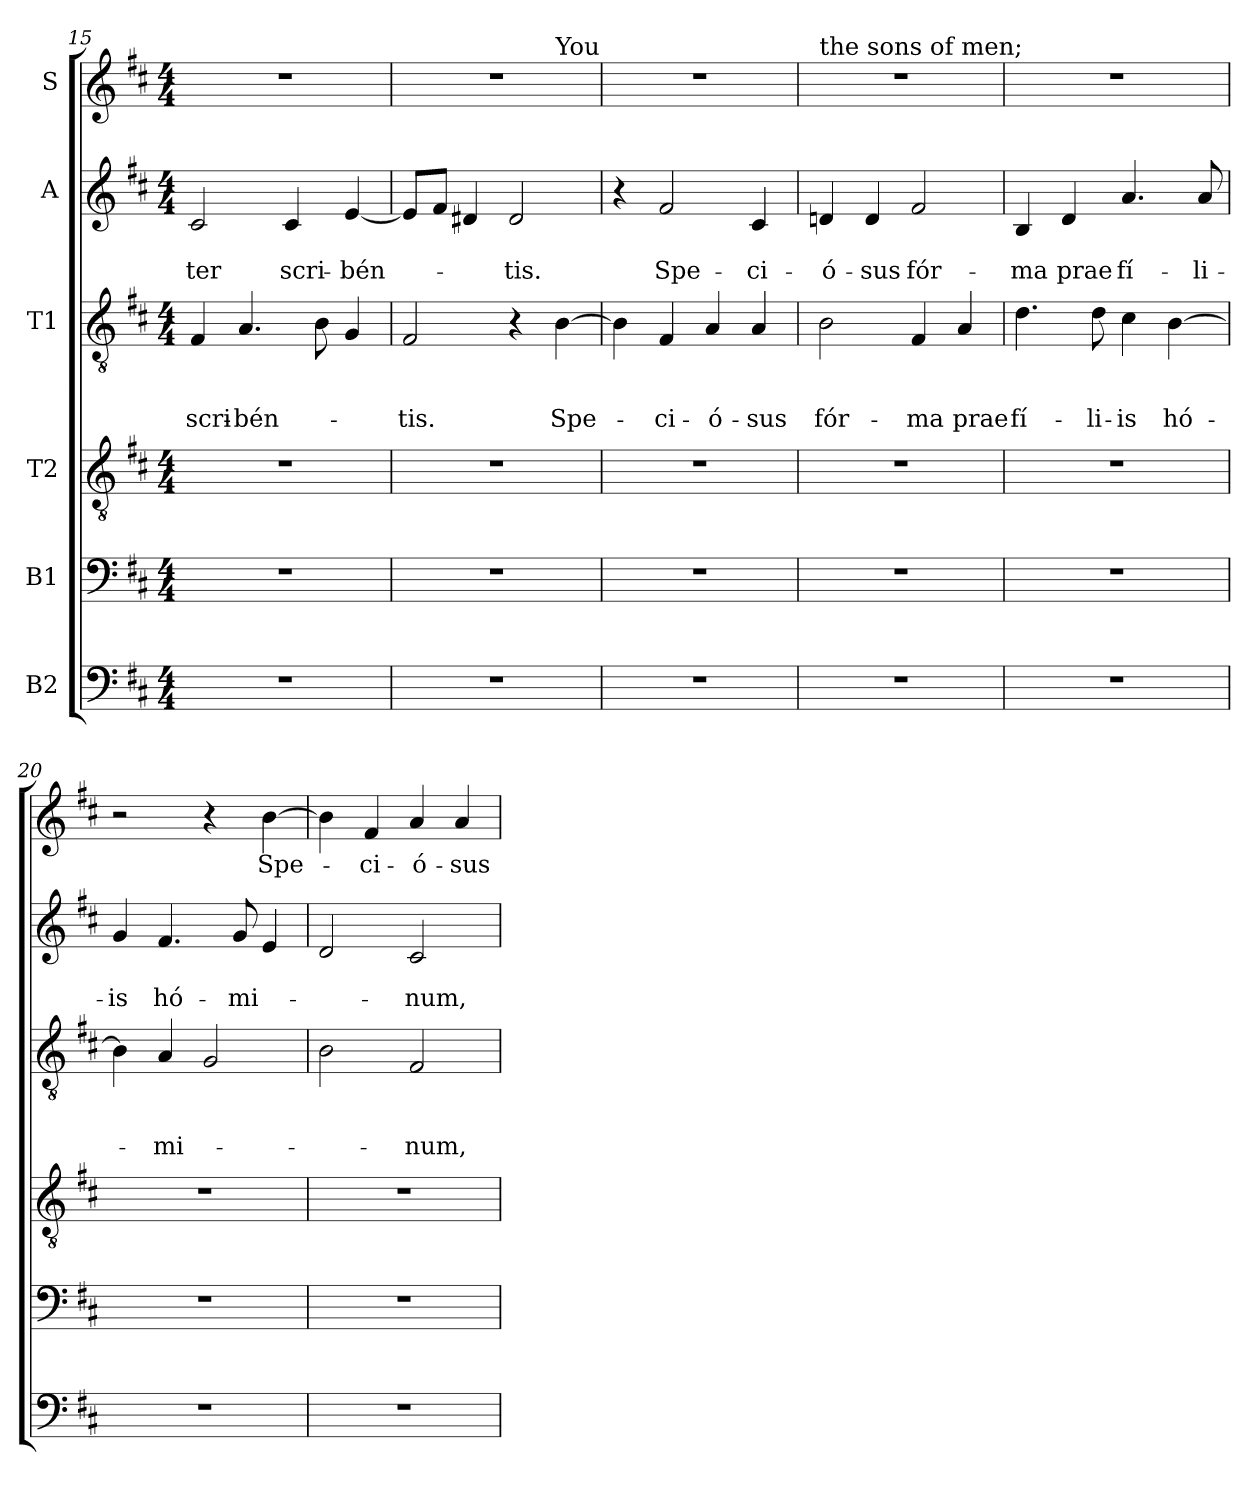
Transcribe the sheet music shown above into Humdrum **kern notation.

**kern	**kern	**kern	**kern	**text	**text	**text	**kern	**text	**text	**kern	**text
*part6	*part5	*part4	*part3	*part3	*part3	*part3	*part2	*part2	*part2	*part1	*part1
*staff6	*staff5	*staff4	*staff3	*staff3	*staff3	*staff3	*staff2	*staff2	*staff2	*staff1	*staff1
*I"B2	*I"B1	*I"T2	*I"T1	*	*	*	*I"A	*	*	*I"S	*
*clefF4	*clefF4	*clefGv2	*clefGv2	*	*	*	*clefG2	*	*	*clefG2	*
*k[f#c#]	*k[f#c#]	*k[f#c#]	*k[f#c#]	*	*	*	*k[f#c#]	*	*	*k[f#c#]	*
*D:	*D:	*D:	*D:	*	*	*	*D:	*	*	*D:	*
*M4/4	*M4/4	*M4/4	*M4/4	*	*	*	*M4/4	*	*	*M4/4	*
=15	=15	=15	=15	=15	=15	=15	=15	=15	=15	=15	=15
!	!	!	!	!	!	!LO:LY:b	!	!	!LO:LY:b	!	!
1r	1r	1r	4F#/	.	.	scri-	2c#/	.	-ter	1r	.
!	!	!	!	!	!	!LO:LY:b	!	!	!	!	!
.	.	.	4.A/	.	.	-bén-	.	.	.	.	.
!	!	!	!	!	!	!	!	!	!LO:LY:b	!	!
.	.	.	.	.	.	.	4c#/	.	scri-	.	.
.	.	.	8B\	.	.	.	.	.	.	.	.
!	!	!	!	!	!	!	!	!	!LO:LY:b	!	!
.	.	.	4G/	.	.	.	[4e/	.	-bén-	.	.
=16	=16	=16	=16	=16	=16	=16	=16	=16	=16	=16	=16
!	!	!	!	!	!	!LO:LY:b	!	!	!	!	!
*	*	*	*	*	*	*	*	*	*	*^	*
1r	1r	1r	2F#/	.	.	-tis.	8e/L]	.	.	1r	2.ryy	.
.	.	.	.	.	.	.	8f#/J	.	.	.	.	.
.	.	.	.	.	.	.	4d#X/	.	.	.	.	.
!	!	!	!	!	!	!	!	!	!LO:LY:b	!	!	!
.	.	.	4r	.	.	.	2d#/	.	-tis.	.	.	.
!	!	!	!	!	!	!	!	!	!	!	!LO:TX:a:t=You	!
!	!	!	!	!	!	!LO:LY:b	!	!	!	!	!	!
.	.	.	[4B\	.	.	Spe-	.	.	.	.	4ryy	.
!!LO:PB:g=z
=17	=17	=17	=17	=17	=17	=17	=17	=17	=17	=17	=17	=17
!	!	!	!	!	!	!	!	!	!	!LO:TX:a:t=are the fairest of	!	!
*	*	*	*	*	*	*	*	*	*	*v	*v	*
1r	1r	1r	4B\]	.	.	.	4r	.	.	1r	.
!	!	!	!	!	!	!LO:LY:b	!	!	!LO:LY:b	!	!
.	.	.	4F#/	.	.	-ci-	2f#/	.	Spe-	.	.
!	!	!	!	!	!	!LO:LY:b	!	!	!	!	!
.	.	.	4A/	.	.	-ó-	.	.	.	.	.
!	!	!	!	!	!	!LO:LY:b	!	!	!LO:LY:b	!	!
.	.	.	4A/	.	.	-sus	4c#/	.	-ci-	.	.
=18	=18	=18	=18	=18	=18	=18	=18	=18	=18	=18	=18
!	!	!	!	!	!	!	!	!	!	!LO:TX:a:t=the sons of men;	!
!	!	!	!	!	!	!LO:LY:b	!	!	!LO:LY:b	!	!
1r	1r	1r	2B\	.	.	fór-	4dni/	.	-ó-	1r	.
!	!	!	!	!	!	!	!	!	!LO:LY:b	!	!
.	.	.	.	.	.	.	4d/	.	-sus	.	.
!	!	!	!	!	!	!LO:LY:b	!	!	!LO:LY:b	!	!
.	.	.	4F#/	.	.	-ma	2f#/	.	fór-	.	.
!	!	!	!	!	!	!LO:LY:b	!	!	!	!	!
.	.	.	4A/	.	.	prae	.	.	.	.	.
=19	=19	=19	=19	=19	=19	=19	=19	=19	=19	=19	=19
!	!	!	!	!	!	!LO:LY:b	!	!	!LO:LY:b	!	!
1r	1r	1r	4.d\	.	.	fí-	4B/	.	-ma	1r	.
!	!	!	!	!	!	!	!	!	!LO:LY:b	!	!
.	.	.	.	.	.	.	4d/	.	prae	.	.
!	!	!	!	!	!	!LO:LY:b	!	!	!	!	!
.	.	.	8d\	.	.	-li-	.	.	.	.	.
!	!	!	!	!	!	!LO:LY:b	!	!	!LO:LY:b	!	!
.	.	.	4c#\	.	.	-is	4.a/	.	fí-	.	.
!	!	!	!	!	!	!LO:LY:b	!	!	!	!	!
.	.	.	[4B\	.	.	hó-	.	.	.	.	.
!	!	!	!	!	!	!	!	!	!LO:LY:b	!	!
.	.	.	.	.	.	.	8a/	.	-li-	.	.
=20	=20	=20	=20	=20	=20	=20	=20	=20	=20	=20	=20
!	!	!	!	!	!	!	!	!	!LO:LY:b	!	!
1r	1r	1r	4B\]	.	.	.	4g/	.	-is	2r	.
!	!	!	!	!	!	!LO:LY:b	!	!	!LO:LY:b	!	!
.	.	.	4A/	.	.	-mi-	4.f#/	.	hó-	.	.
.	.	.	2G/	.	.	.	.	.	.	4r	.
!	!	!	!	!	!	!	!	!	!LO:LY:b	!	!
.	.	.	.	.	.	.	8g/	.	-mi-	.	.
!	!	!	!	!	!	!	!	!	!	!	!LO:LY:b
.	.	.	.	.	.	.	4e/	.	.	[4b\	Spe-
=21	=21	=21	=21	=21	=21	=21	=21	=21	=21	=21	=21
1r	1r	1r	2B\	.	.	.	2d/	.	.	4b\]	.
!	!	!	!	!	!	!	!	!	!	!	!LO:LY:b
.	.	.	.	.	.	.	.	.	.	4f#/	-ci-
!	!	!	!	!	!	!LO:LY:b	!	!	!LO:LY:b	!	!LO:LY:b
.	.	.	2F#/	.	.	-num,	2c#/	.	-num,	4a/	-ó-
!	!	!	!	!	!	!	!	!	!	!	!LO:LY:b
.	.	.	.	.	.	.	.	.	.	4a/	-sus
=	=	=	=	=	=	=	=	=	=	=	=
*-	*-	*-	*-	*-	*-	*-	*-	*-	*-	*-	*-
